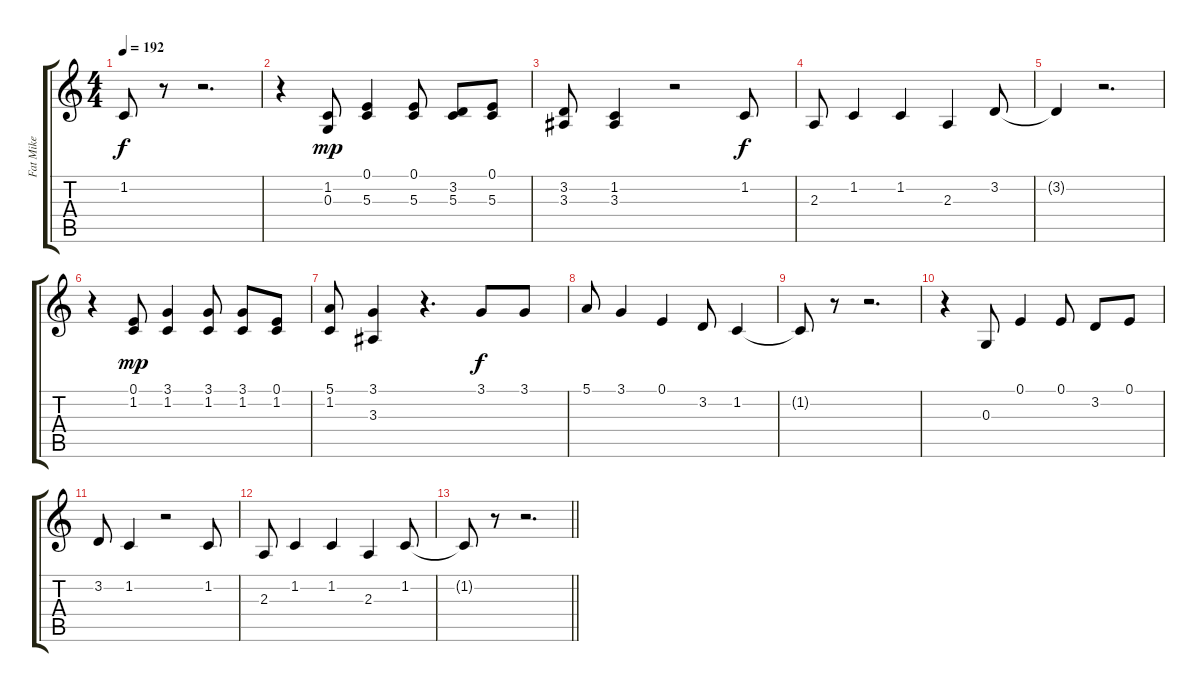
\track ("Fat Mike" "Fat Mike") {instrument bassoon}
\staff {score tabs}
\tuning (E4 B3 G3 D3 A2 E2) {hide}
\ts (4 4)
\tempo 192
\clef g2
\ks c
1.2{t}.8{dy f} r.8 r.2{d} |
r.4 (1.2 0.3).8{dy mp} (0.1 5.3).4 (0.1 5.3).8 (3.2 5.3).8 (0.1 5.3).8 |
(3.2 3.3).8 (1.2 3.3).4 r.2 1.2.8{dy f} |
2.3.8 1.2.4 1.2.4 2.3.4 3.2.8 |
3.2{t}.4 r.2{d} |
r.4 (0.1 1.2).8{dy mp} (3.1 1.2).4 (3.1 1.2).8 (3.1 1.2).8 (0.1 1.2).8 |
(5.1 1.2).8 (3.1 3.3).4 r.4{d} 3.1.8{dy f} 3.1.8 |
5.1.8 3.1.4 0.1.4 3.2.8 1.2.4 |
1.2{t}.8 r.8 r.2{d} |
r.4 0.3.8 0.1.4 0.1.8 3.2.8 0.1.8 |
3.2.8 1.2.4 r.2 1.2.8 |
2.3.8 1.2.4 1.2.4 2.3.4 1.2.8 |
\barLineRight lightlight
1.2{t}.8 r.8 r.2{d}
